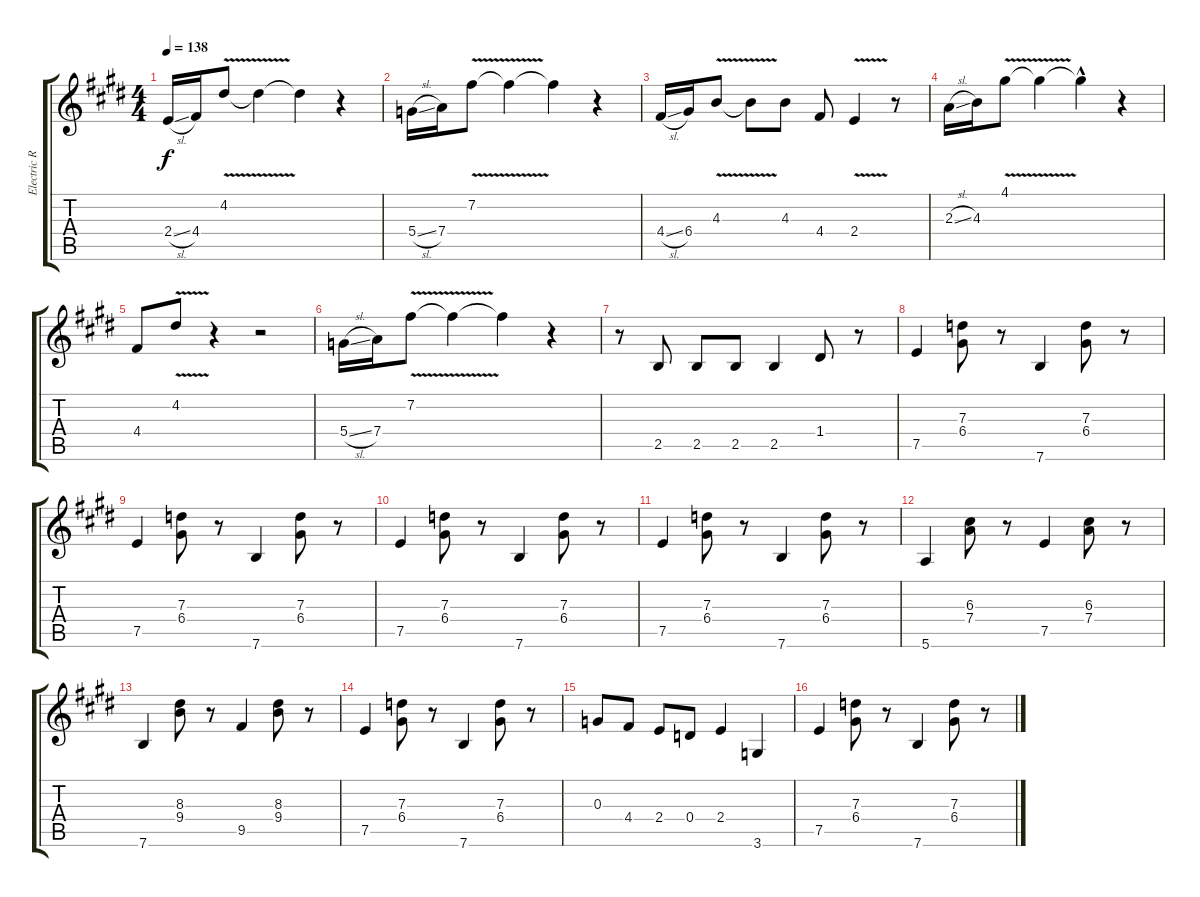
\track ("Electric Rhythm guitar" "Electric R") {instrument electricguitarclean}
\staff {score tabs}
\tuning (E4 B3 G3 D3 A2 E2) {hide}
\ts (4 4)
\tempo 138
\clef g2
\ks e
2.4{sl}.16{dy f} 4.4.16 4.2{v}.8 4.2{t}.4 4.2{t}.4 r.4 |
5.4{sl}.16 7.4.16 7.2{v}.8 7.2{t}.4 7.2{t}.4 r.4 |
4.4{sl}.16 6.4.16 4.3{v}.8 4.3{t}.8 4.3.8 4.4.8 2.4{v}.4 r.8 |
2.3{sl}.16 4.3.16 4.1{v}.8 4.1{t}.4 4.1{hac t}.4 r.4 |
4.4.8 4.2{v}.8 r.4 r.2 |
5.4{sl}.16 7.4.16 7.2{v}.8 7.2{t}.4 7.2{t}.4 r.4 |
r.8 2.5.8 2.5.8 2.5.8 2.5.4 1.4.8 r.8 |
7.5.4 (7.3 6.4).8 r.8 7.6.4 (7.3 6.4).8 r.8 |
7.5.4 (7.3 6.4).8 r.8 7.6.4 (7.3 6.4).8 r.8 |
7.5.4 (7.3 6.4).8 r.8 7.6.4 (7.3 6.4).8 r.8 |
7.5.4 (7.3 6.4).8 r.8 7.6.4 (7.3 6.4).8 r.8 |
5.6.4 (6.3 7.4).8 r.8 7.5.4 (6.3 7.4).8 r.8 |
7.6.4 (8.3 9.4).8 r.8 9.5.4 (8.3 9.4).8 r.8 |
7.5.4 (7.3 6.4).8 r.8 7.6.4 (7.3 6.4).8 r.8 |
0.3.8 4.4.8 2.4.8 0.4.8 2.4.4 3.6.4 |
7.5.4 (7.3 6.4).8 r.8 7.6.4 (7.3 6.4).8 r.8
